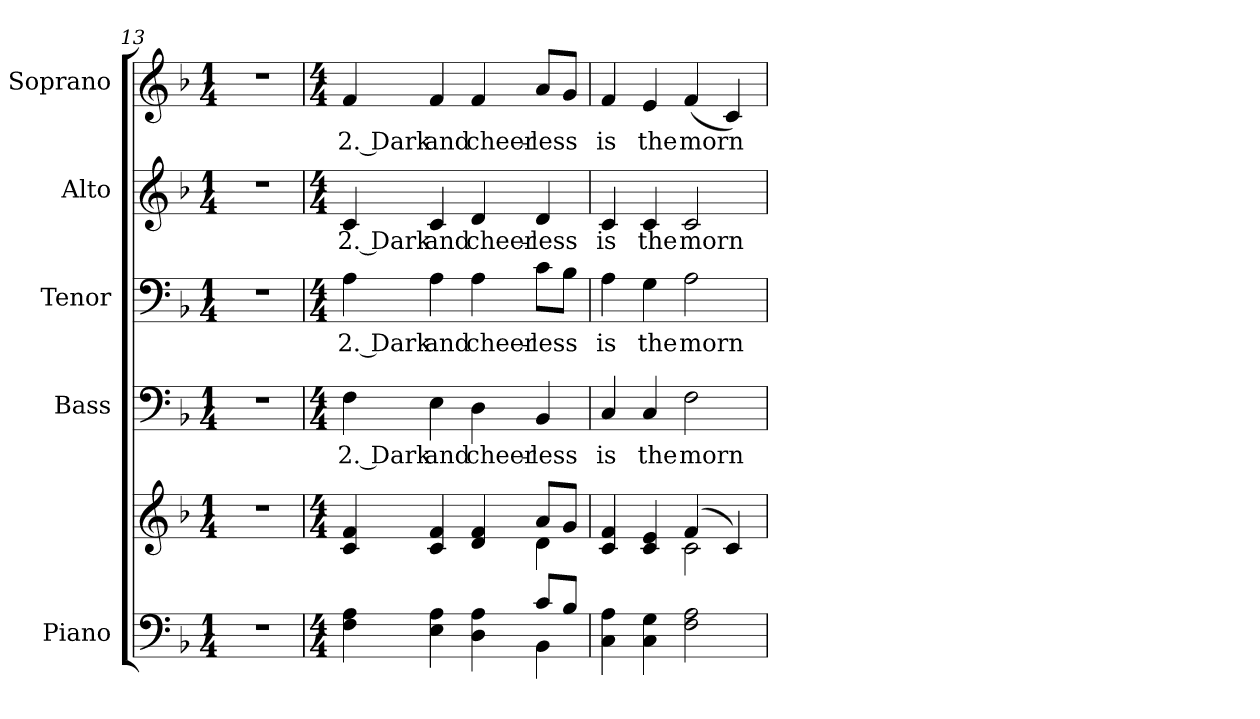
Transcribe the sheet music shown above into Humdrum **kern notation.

**kern	**kern	**kern	**text	**kern	**text	**kern	**text	**kern	**text
*part5	*part5	*part4	*part4	*part3	*part3	*part2	*part2	*part1	*part1
*staff6	*staff5	*staff4	*staff4	*staff3	*staff3	*staff2	*staff2	*staff1	*staff1
*I"Piano	*	*I"Bass	*	*I"Tenor	*	*I"Alto	*	*I"Soprano	*
*I'Pno.	*	*I'B.	*	*I'T.	*	*I'A.	*	*I'S.	*
!!LO:PB:g=z
*clefF4	*clefG2	*clefF4	*	*clefF4	*	*clefG2	*	*clefG2	*
*k[b-]	*k[b-]	*k[b-]	*	*k[b-]	*	*k[b-]	*	*k[b-]	*
*F:	*F:	*F:	*	*F:	*	*F:	*	*F:	*
*M1/4	*M1/4	*M1/4	*	*M1/4	*	*M1/4	*	*M1/4	*
=13	=13	=13	=13	=13	=13	=13	=13	=13	=13
4r	4r	4r	.	4r	.	4r	.	4r	.
=14	=14	=14	=14	=14	=14	=14	=14	=14	=14
*M4/4	*M4/4	*M4/4	*	*M4/4	*	*M4/4	*	*M4/4	*
*^	*^	*	*	*	*	*	*	*	*
!	!	!	!	!	!LO:LY:b:color=#000000	!	!	!	!	!	!
!	!	!	!	!	!	!	!LO:LY:b:color=#000000	!	!	!	!
!	!	!	!	!	!	!	!	!	!LO:LY:b:color=#000000	!	!
!	!	!	!	!	!	!	!	!	!	!	!LO:LY:b:color=#000000
4Fi\ 4Ai	2ryy	4ci/ 4fi	2ryy	4Fi\	2. Dark	4Ai\	2. Dark	4ci/	2. Dark	4fi/	2. Dark
!	!	!	!	!	!LO:LY:b:color=#000000	!	!	!	!	!	!
!	!	!	!	!	!	!	!LO:LY:b:color=#000000	!	!	!	!
!	!	!	!	!	!	!	!	!	!LO:LY:b:color=#000000	!	!
!	!	!	!	!	!	!	!	!	!	!	!LO:LY:b:color=#000000
4Ei\ 4Ai	.	4ci/ 4fi	.	4Ei\	and	4Ai\	and	4ci/	and	4fi/	and
!	!	!	!	!	!LO:LY:b:color=#000000	!	!	!	!	!	!
!	!	!	!	!	!	!	!LO:LY:b:color=#000000	!	!	!	!
!	!	!	!	!	!	!	!	!	!LO:LY:b:color=#000000	!	!
!	!	!	!	!	!	!	!	!	!	!	!LO:LY:b:color=#000000
4Di\ 4Ai	4ryy	4di/ 4fi	4ryy	4Di\	cheer-	4Ai\	cheer-	4di/	cheer-	4fi/	cheer-
!	!	!	!	!	!LO:LY:b:color=#000000	!	!	!	!	!	!
!	!	!	!	!	!	!	!LO:LY:b:color=#000000	!	!	!	!
!	!	!	!	!	!	!	!	!	!LO:LY:b:color=#000000	!	!
!	!	!	!	!	!	!	!	!	!	!	!LO:LY:b:color=#000000
8ci/L	4BB-i\	8ai/L	4di\	4BB-i/	-less	8ci\L	-less	4di/	-less	8ai/L	-less
8B-i/J	.	8gi/J	.	.	.	8B-i\J	.	.	.	8gi/J	.
*v	*v	*	*	*	*	*	*	*	*	*	*
!!LO:PB:g=z
=15	=15	=15	=15	=15	=15	=15	=15	=15	=15	=15
!	!	!	!	!LO:LY:b:color=#000000	!	!	!	!	!	!
!	!	!	!	!	!	!LO:LY:b:color=#000000	!	!	!	!
!	!	!	!	!	!	!	!	!LO:LY:b:color=#000000	!	!
!	!	!	!	!	!	!	!	!	!	!LO:LY:b:color=#000000
4Ci\ 4Ai	4ci/ 4fi	2ryy	4Ci/	is	4Ai\	is	4ci/	is	4fi/	is
!	!	!	!	!LO:LY:b:color=#000000	!	!	!	!	!	!
!	!	!	!	!	!	!LO:LY:b:color=#000000	!	!	!	!
!	!	!	!	!	!	!	!	!LO:LY:b:color=#000000	!	!
!	!	!	!	!	!	!	!	!	!	!LO:LY:b:color=#000000
4Ci\ 4Gi	4ci/ 4ei	.	4Ci/	the	4Gi\	the	4ci/	the	4ei/	the
!	!	!	!	!LO:LY:b:color=#000000	!	!	!	!	!	!
!	!	!	!	!	!	!LO:LY:b:color=#000000	!	!	!	!
!	!	!	!	!	!	!	!	!LO:LY:b:color=#000000	!	!
!	!	!	!	!	!	!	!	!	!	!LO:LY:b:color=#000000
2Fi\ 2Ai	(4fi/	2ci\	2Fi\	morn	2Ai\	morn	2ci/	morn	(4fi/	morn
.	4ci/)	.	.	.	.	.	.	.	4ci/)	.
*	*v	*v	*	*	*	*	*	*	*	*
=	=	=	=	=	=	=	=	=	=
*-	*-	*-	*-	*-	*-	*-	*-	*-	*-
